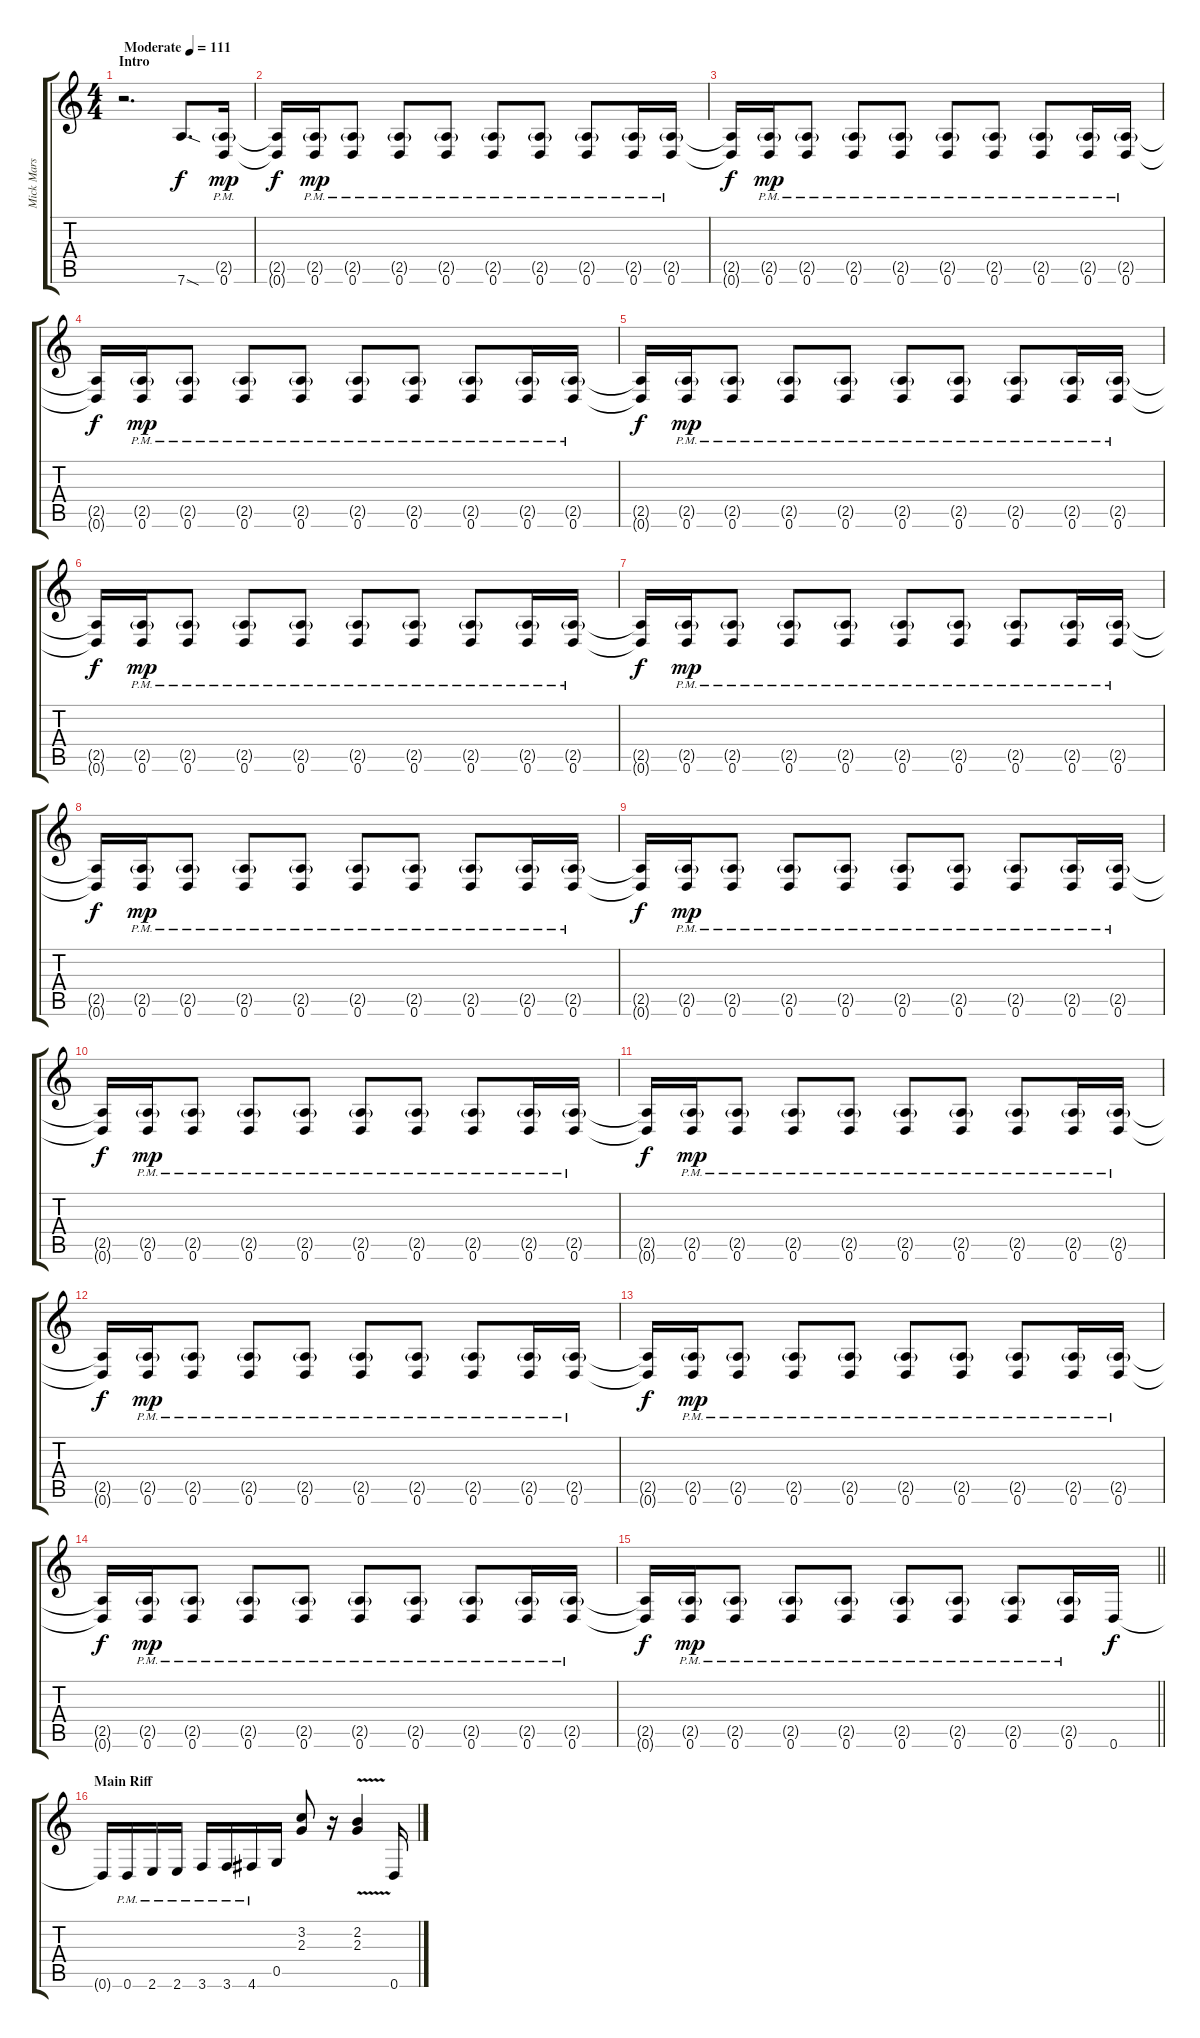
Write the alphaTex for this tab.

\track ("Mick Mars" "Mick Mars") {instrument distortionguitar}
\staff {score tabs}
\tuning (D4 A3 F3 C3 G2 D2) {hide}
\ts (4 4)
\section ("" "Intro")
\tempo (111 "Moderate")
\clef g2
\ks c
r.2{d dy f instrument distortionguitar} 7.6{sod}.8{d} (2.5{g pm} 0.6{pm}).16{dy mp} |
(2.5{t} 0.6{t}).16{dy f} (2.5{g pm} 0.6{pm}).16{dy mp} (2.5{g pm} 0.6{pm}).8 (2.5{g pm} 0.6{pm}).8 (2.5{g pm} 0.6{pm}).8 (2.5{g pm} 0.6{pm}).8 (2.5{g pm} 0.6{pm}).8 (2.5{g pm} 0.6{pm}).8 (2.5{g pm} 0.6{pm}).16 (2.5{g pm} 0.6{pm}).16 |
(2.5{t} 0.6{t}).16{dy f} (2.5{g pm} 0.6{pm}).16{dy mp} (2.5{g pm} 0.6{pm}).8 (2.5{g pm} 0.6{pm}).8 (2.5{g pm} 0.6{pm}).8 (2.5{g pm} 0.6{pm}).8 (2.5{g pm} 0.6{pm}).8 (2.5{g pm} 0.6{pm}).8 (2.5{g pm} 0.6{pm}).16 (2.5{g pm} 0.6{pm}).16 |
(2.5{t} 0.6{t}).16{dy f} (2.5{g pm} 0.6{pm}).16{dy mp} (2.5{g pm} 0.6{pm}).8 (2.5{g pm} 0.6{pm}).8 (2.5{g pm} 0.6{pm}).8 (2.5{g pm} 0.6{pm}).8 (2.5{g pm} 0.6{pm}).8 (2.5{g pm} 0.6{pm}).8 (2.5{g pm} 0.6{pm}).16 (2.5{g pm} 0.6{pm}).16 |
(2.5{t} 0.6{t}).16{dy f} (2.5{g pm} 0.6{pm}).16{dy mp} (2.5{g pm} 0.6{pm}).8 (2.5{g pm} 0.6{pm}).8 (2.5{g pm} 0.6{pm}).8 (2.5{g pm} 0.6{pm}).8 (2.5{g pm} 0.6{pm}).8 (2.5{g pm} 0.6{pm}).8 (2.5{g pm} 0.6{pm}).16 (2.5{g pm} 0.6{pm}).16 |
(2.5{t} 0.6{t}).16{dy f} (2.5{g pm} 0.6{pm}).16{dy mp} (2.5{g pm} 0.6{pm}).8 (2.5{g pm} 0.6{pm}).8 (2.5{g pm} 0.6{pm}).8 (2.5{g pm} 0.6{pm}).8 (2.5{g pm} 0.6{pm}).8 (2.5{g pm} 0.6{pm}).8 (2.5{g pm} 0.6{pm}).16 (2.5{g pm} 0.6{pm}).16 |
(2.5{t} 0.6{t}).16{dy f} (2.5{g pm} 0.6{pm}).16{dy mp} (2.5{g pm} 0.6{pm}).8 (2.5{g pm} 0.6{pm}).8 (2.5{g pm} 0.6{pm}).8 (2.5{g pm} 0.6{pm}).8 (2.5{g pm} 0.6{pm}).8 (2.5{g pm} 0.6{pm}).8 (2.5{g pm} 0.6{pm}).16 (2.5{g pm} 0.6{pm}).16 |
(2.5{t} 0.6{t}).16{dy f} (2.5{g pm} 0.6{pm}).16{dy mp} (2.5{g pm} 0.6{pm}).8 (2.5{g pm} 0.6{pm}).8 (2.5{g pm} 0.6{pm}).8 (2.5{g pm} 0.6{pm}).8 (2.5{g pm} 0.6{pm}).8 (2.5{g pm} 0.6{pm}).8 (2.5{g pm} 0.6{pm}).16 (2.5{g pm} 0.6{pm}).16 |
(2.5{t} 0.6{t}).16{dy f} (2.5{g pm} 0.6{pm}).16{dy mp} (2.5{g pm} 0.6{pm}).8 (2.5{g pm} 0.6{pm}).8 (2.5{g pm} 0.6{pm}).8 (2.5{g pm} 0.6{pm}).8 (2.5{g pm} 0.6{pm}).8 (2.5{g pm} 0.6{pm}).8 (2.5{g pm} 0.6{pm}).16 (2.5{g pm} 0.6{pm}).16 |
(2.5{t} 0.6{t}).16{dy f} (2.5{g pm} 0.6{pm}).16{dy mp} (2.5{g pm} 0.6{pm}).8 (2.5{g pm} 0.6{pm}).8 (2.5{g pm} 0.6{pm}).8 (2.5{g pm} 0.6{pm}).8 (2.5{g pm} 0.6{pm}).8 (2.5{g pm} 0.6{pm}).8 (2.5{g pm} 0.6{pm}).16 (2.5{g pm} 0.6{pm}).16 |
(2.5{t} 0.6{t}).16{dy f} (2.5{g pm} 0.6{pm}).16{dy mp} (2.5{g pm} 0.6{pm}).8 (2.5{g pm} 0.6{pm}).8 (2.5{g pm} 0.6{pm}).8 (2.5{g pm} 0.6{pm}).8 (2.5{g pm} 0.6{pm}).8 (2.5{g pm} 0.6{pm}).8 (2.5{g pm} 0.6{pm}).16 (2.5{g pm} 0.6{pm}).16 |
(2.5{t} 0.6{t}).16{dy f} (2.5{g pm} 0.6{pm}).16{dy mp} (2.5{g pm} 0.6{pm}).8 (2.5{g pm} 0.6{pm}).8 (2.5{g pm} 0.6{pm}).8 (2.5{g pm} 0.6{pm}).8 (2.5{g pm} 0.6{pm}).8 (2.5{g pm} 0.6{pm}).8 (2.5{g pm} 0.6{pm}).16 (2.5{g pm} 0.6{pm}).16 |
(2.5{t} 0.6{t}).16{dy f} (2.5{g pm} 0.6{pm}).16{dy mp} (2.5{g pm} 0.6{pm}).8 (2.5{g pm} 0.6{pm}).8 (2.5{g pm} 0.6{pm}).8 (2.5{g pm} 0.6{pm}).8 (2.5{g pm} 0.6{pm}).8 (2.5{g pm} 0.6{pm}).8 (2.5{g pm} 0.6{pm}).16 (2.5{g pm} 0.6{pm}).16 |
(2.5{t} 0.6{t}).16{dy f} (2.5{g pm} 0.6{pm}).16{dy mp} (2.5{g pm} 0.6{pm}).8 (2.5{g pm} 0.6{pm}).8 (2.5{g pm} 0.6{pm}).8 (2.5{g pm} 0.6{pm}).8 (2.5{g pm} 0.6{pm}).8 (2.5{g pm} 0.6{pm}).8 (2.5{g pm} 0.6{pm}).16 (2.5{g pm} 0.6{pm}).16 |
\barLineRight lightlight
(2.5{t} 0.6{t}).16{dy f} (2.5{g pm} 0.6{pm}).16{dy mp} (2.5{g pm} 0.6{pm}).8 (2.5{g pm} 0.6{pm}).8 (2.5{g pm} 0.6{pm}).8 (2.5{g pm} 0.6{pm}).8 (2.5{g pm} 0.6{pm}).8 (2.5{g pm} 0.6{pm}).8 (2.5{g pm} 0.6{pm}).16 0.6.16{dy f} |
\section ("" "Main Riff")
0.6{t}.16 0.6{pm}.16 2.6{pm}.16 2.6{pm}.16 3.6{pm}.16 3.6{pm}.16 4.6{pm}.16 0.5.16 (3.2 2.3).8 r.16 (2.2{v} 2.3{v}).4 0.6.16
